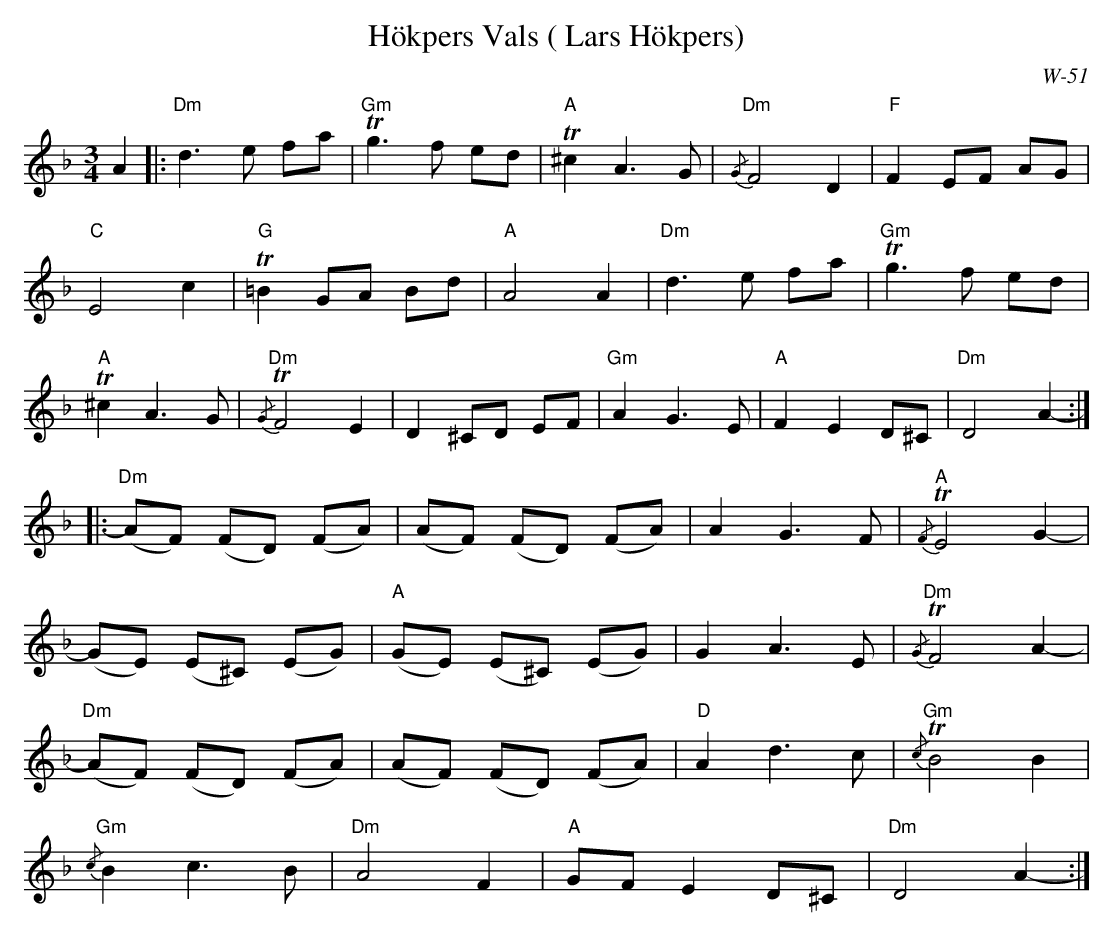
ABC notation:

X:1
T:Hökpers Vals (\251 Lars Hökpers)
C:W-51
M:3/4
L:1/8
K:Dm
A2|:"Dm"d3e fa|"Gm"+trill+g3f ed|"A"+trill+^c2 A3G| "Dm"{/G}F4 D2|"F"F2 EF AG |
"C"E4 c2|"G"+trill+=B2 GA Bd | "A"A4 A2|"Dm"d3e fa|"Gm"+trill+g3f ed|
"A"+trill+^c2 A3G| "Dm"{/G}+trill+F4 E2|D2 ^CD EF|"Gm"A2 G3E|"A"F2 E2 D^C|"Dm"D4 A2-:|
|:"Dm"(AF) (FD) (FA)|(AF) (FD) (FA)| A2 G3F |"A"{/F}+trill+E4 G2-|
(GE) (E^C) (EG)| "A"(GE) (E^C) (EG) |G2 A3E|"Dm"{/G}+trill+F4 A2-|
"Dm"(AF) (FD) (FA)|(AF) (FD) (FA)|"D"A2 d3c| "Gm"{/c}+trill+B4 B2|
"Gm"{/c}B2 c3B|"Dm"A4 F2| "A"GF E2 D^C|"Dm"D4 A2-:|]
